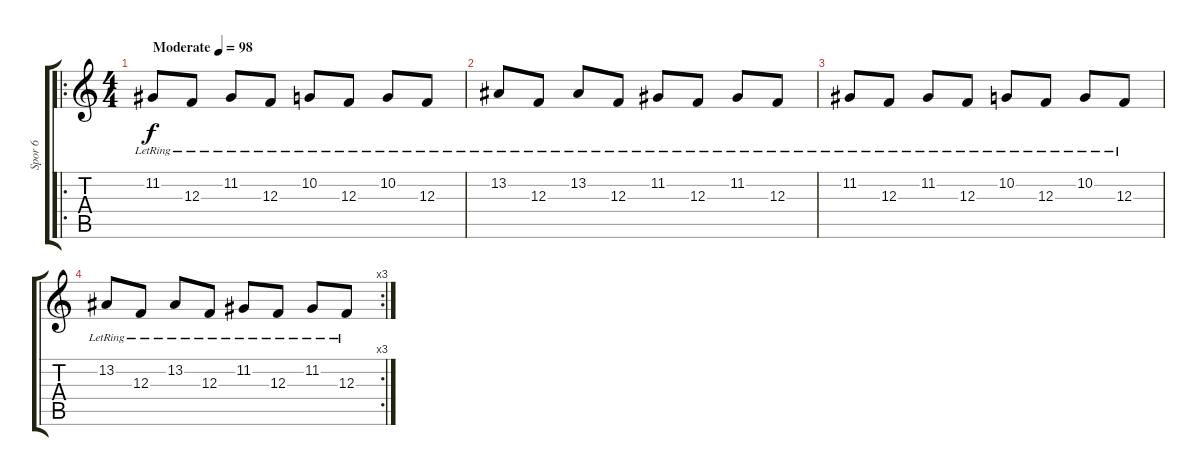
\track ("Spor 6" "Spor 6") {instrument rockorgan}
\staff {score tabs}
\tuning (D4 A3 F3 C3 G2 C2) {hide}
\ro
\ts (4 4)
\tempo (98 "Moderate")
\clef g2
\ks c
11.2{lr}.8{dy f instrument rockorgan} 12.3{lr}.8 11.2{lr}.8 12.3{lr}.8 10.2{lr}.8 12.3{lr}.8 10.2{lr}.8 12.3{lr}.8 |
13.2{lr}.8 12.3{lr}.8 13.2{lr}.8 12.3{lr}.8 11.2{lr}.8 12.3{lr}.8 11.2{lr}.8 12.3{lr}.8 |
11.2{lr}.8 12.3{lr}.8 11.2{lr}.8 12.3{lr}.8 10.2{lr}.8 12.3{lr}.8 10.2{lr}.8 12.3{lr}.8 |
\rc 3
13.2{lr}.8 12.3{lr}.8 13.2{lr}.8 12.3{lr}.8 11.2{lr}.8 12.3{lr}.8 11.2{lr}.8 12.3{lr}.8
